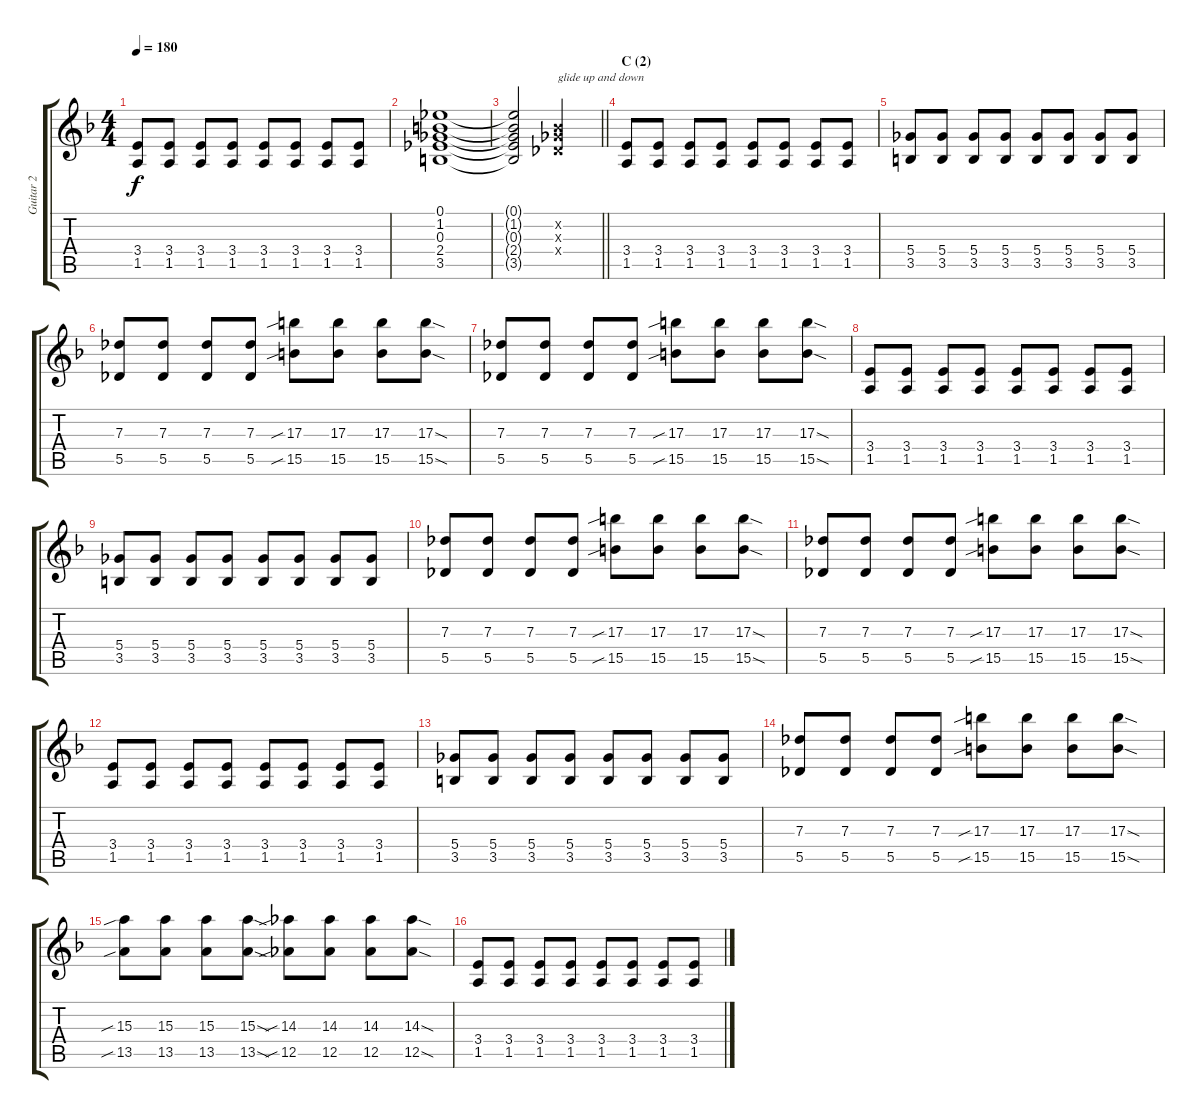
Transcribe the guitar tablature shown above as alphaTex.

\track ("Guitar 2" "Guitar 2") {instrument distortionguitar}
\staff {score tabs}
\tuning (Eb4 Bb3 Gb3 Db3 Ab2 Eb2) {hide}
\ts (4 4)
\tempo 180
\clef g2
\ks dminor
(3.4 1.5).8{dy f} (3.4 1.5).8 (3.4 1.5).8 (3.4 1.5).8 (3.4 1.5).8 (3.4 1.5).8 (3.4 1.5).8 (3.4 1.5).8 |
(0.1 1.2 0.3 2.4 3.5).1 |
\barLineRight lightlight
(0.1{t} 1.2{t} 0.3{t} 2.4{t} 3.5{t}).2 (0.2{x} 0.3{x} 0.4{x}).2{txt "glide up and down"} |
\section ("" "C (2)")
(3.4 1.5).8 (3.4 1.5).8 (3.4 1.5).8 (3.4 1.5).8 (3.4 1.5).8 (3.4 1.5).8 (3.4 1.5).8 (3.4 1.5).8 |
(5.4 3.5).8 (5.4 3.5).8 (5.4 3.5).8 (5.4 3.5).8 (5.4 3.5).8 (5.4 3.5).8 (5.4 3.5).8 (5.4 3.5).8 |
(7.3 5.5).8 (7.3 5.5).8 (7.3 5.5).8 (7.3 5.5).8 (17.3{sib} 15.5{sib}).8 (17.3 15.5).8 (17.3 15.5).8 (17.3{sod} 15.5{sod}).8 |
(7.3 5.5).8 (7.3 5.5).8 (7.3 5.5).8 (7.3 5.5).8 (17.3{sib} 15.5{sib}).8 (17.3 15.5).8 (17.3 15.5).8 (17.3{sod} 15.5{sod}).8 |
(3.4 1.5).8 (3.4 1.5).8 (3.4 1.5).8 (3.4 1.5).8 (3.4 1.5).8 (3.4 1.5).8 (3.4 1.5).8 (3.4 1.5).8 |
(5.4 3.5).8 (5.4 3.5).8 (5.4 3.5).8 (5.4 3.5).8 (5.4 3.5).8 (5.4 3.5).8 (5.4 3.5).8 (5.4 3.5).8 |
(7.3 5.5).8 (7.3 5.5).8 (7.3 5.5).8 (7.3 5.5).8 (17.3{sib} 15.5{sib}).8 (17.3 15.5).8 (17.3 15.5).8 (17.3{sod} 15.5{sod}).8 |
(7.3 5.5).8 (7.3 5.5).8 (7.3 5.5).8 (7.3 5.5).8 (17.3{sib} 15.5{sib}).8 (17.3 15.5).8 (17.3 15.5).8 (17.3{sod} 15.5{sod}).8 |
(3.4 1.5).8 (3.4 1.5).8 (3.4 1.5).8 (3.4 1.5).8 (3.4 1.5).8 (3.4 1.5).8 (3.4 1.5).8 (3.4 1.5).8 |
(5.4 3.5).8 (5.4 3.5).8 (5.4 3.5).8 (5.4 3.5).8 (5.4 3.5).8 (5.4 3.5).8 (5.4 3.5).8 (5.4 3.5).8 |
(7.3 5.5).8 (7.3 5.5).8 (7.3 5.5).8 (7.3 5.5).8 (17.3{sib} 15.5{sib}).8 (17.3 15.5).8 (17.3 15.5).8 (17.3{sod} 15.5{sod}).8 |
(15.3{sib} 13.5{sib}).8 (15.3 13.5).8 (15.3 13.5).8 (15.3{sod} 13.5{sod}).8 (14.3{sib} 12.5{sib}).8 (14.3 12.5).8 (14.3 12.5).8 (14.3{sod} 12.5{sod}).8 |
(3.4 1.5).8 (3.4 1.5).8 (3.4 1.5).8 (3.4 1.5).8 (3.4 1.5).8 (3.4 1.5).8 (3.4 1.5).8 (3.4 1.5).8
